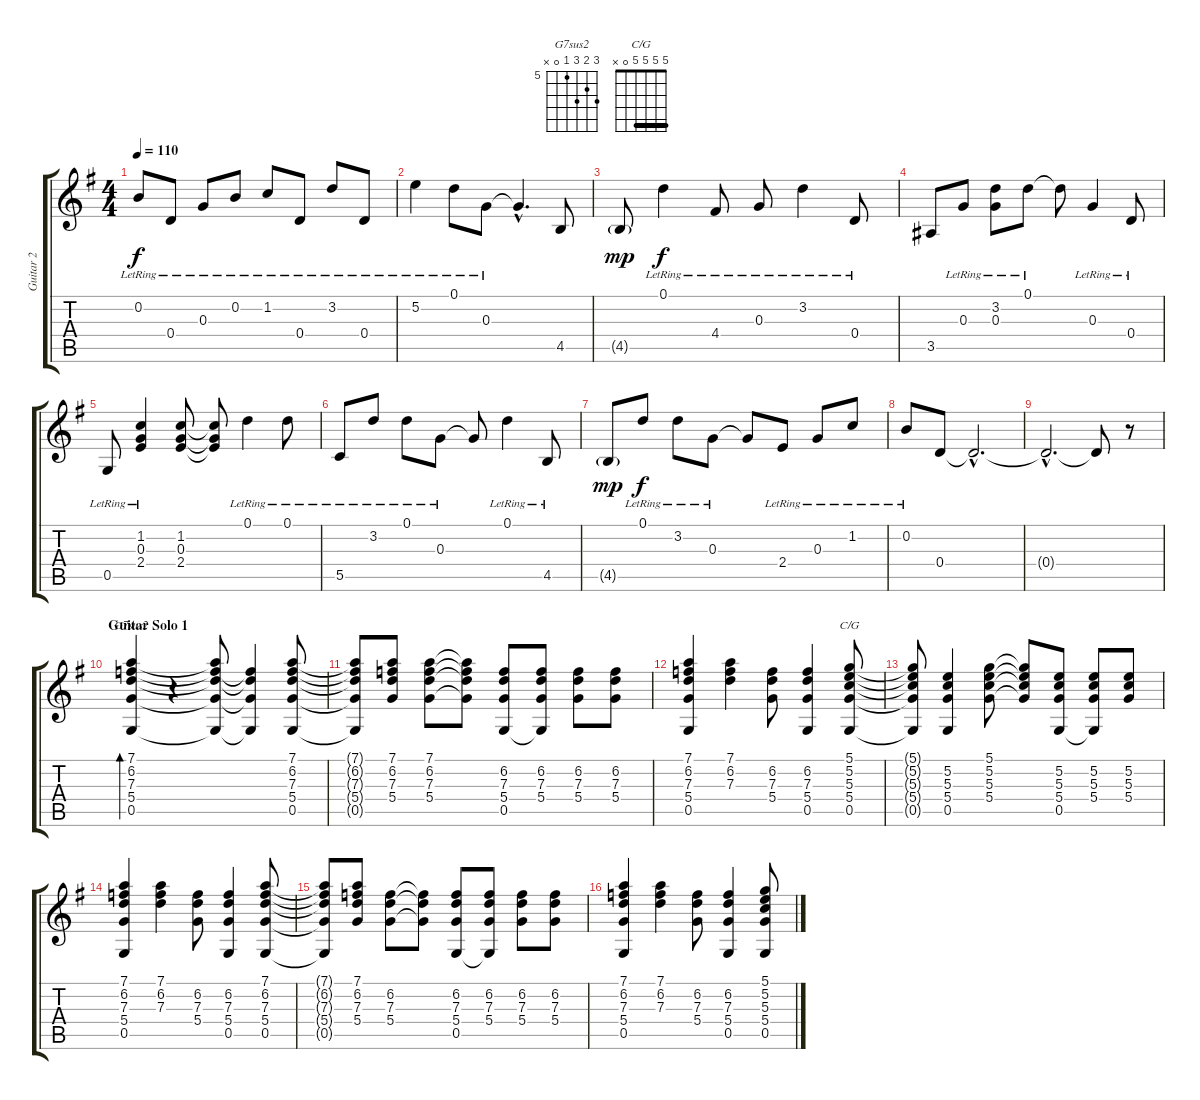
\track ("Guitar 2" "Guitar 2") {instrument electricguitarjazz}
\staff {score tabs}
\tuning (D4 B3 G3 D3 G2 D2) {hide}
\chord ("G7sus2" 7 6 7 5 0 x) {firstfret 5}
\chord ("C/G" 5 5 5 5 0 x) {barre 5}
\ts (4 4)
\tempo 110
\clef g2
\ks g
0.2{lr}.8{dy f} 0.4{lr}.8 0.3{lr}.8 0.2{lr}.8 1.2{lr}.8 0.4{lr}.8 3.2{lr}.8 0.4{lr}.8 |
5.2{lr}.4 0.1{lr}.8 0.3{lr}.8 0.3{hac t}.4{d} 4.5.8 |
4.5{g}.8{dy mp} 0.1{lr}.4{dy f} 4.4{lr}.8 0.3{lr}.8 3.2{lr}.4 0.4{lr}.8 |
3.5.8 0.3{lr}.8 (3.2{lr} 0.3{lr}).8 0.1{lr}.8 0.1{t}.8 0.3{lr}.4 0.4{lr}.8 |
0.5{lr}.8 (1.2{lr} 0.3{lr} 2.4{lr}).4 (1.2 0.3 2.4).8 (1.2{t} 0.3{t} 2.4{t}).8 0.1{lr}.4 0.1{lr}.8 |
5.5{lr}.8 3.2{lr}.8 0.1{lr}.8 0.3{lr}.8 0.3{t}.8 0.1{lr}.4 4.5{lr}.8 |
4.5{g}.8{dy mp} 0.1{lr}.8{dy f} 3.2{lr}.8 0.3{lr}.8 0.3{t}.8 2.4{lr}.8 0.3{lr}.8 1.2{lr}.8 |
0.2{lr}.8 0.4.8 0.4{hac t}.2{d} |
0.4{hac t}.2{d} 0.4{t}.8 r.8 |
\section ("" "Guitar Solo 1")
(7.1 6.2 7.3 5.4 0.5).4{bd 240 ch "G7sus2" volume 9} r.4 (7.1{t} 6.2{t} 7.3{t} 5.4{t} 0.5{t}).8 (6.2{t} 7.3{t} 5.4{t} 0.5{t}).4 (7.1 6.2 7.3 5.4 0.5).8 |
(7.1{t} 6.2{t} 7.3{t} 5.4{t} 0.5{t}).8 (7.1 6.2 7.3 5.4).8 (7.1 6.2 7.3 5.4).8 (7.1{t} 6.2{t} 7.3{t} 5.4{t}).8 (6.2 7.3 5.4 0.5).8 (6.2 7.3 5.4 0.5{t}).8 (6.2 7.3 5.4).8 (6.2 7.3 5.4).8 |
(7.1 6.2 7.3 5.4 0.5).4 (7.1 6.2 7.3).4 (6.2 7.3 5.4).8 (6.2 7.3 5.4 0.5).4 (5.1 5.2 5.3 5.4 0.5).8{ch "C/G"} |
(5.1{t} 5.2{t} 5.3{t} 5.4{t} 0.5{t}).8 (5.2 5.3 5.4 0.5).4 (5.1 5.2 5.3 5.4).8 (5.1{t} 5.2{t} 5.3{t} 5.4{t}).8 (5.2 5.3 5.4 0.5).8 (5.2 5.3 5.4 0.5{t}).8 (5.2 5.3 5.4).8 |
(7.1 6.2 7.3 5.4 0.5).4 (7.1 6.2 7.3).4 (6.2 7.3 5.4).8 (6.2 7.3 5.4 0.5).4 (7.1 6.2 7.3 5.4 0.5).8 |
(7.1{t} 6.2{t} 7.3{t} 5.4{t} 0.5{t}).8 (7.1 6.2 7.3 5.4).8 (6.2 7.3 5.4).8 (6.2{t} 7.3{t} 5.4{t}).8 (6.2 7.3 5.4 0.5).8 (6.2 7.3 5.4 0.5{t}).8 (6.2 7.3 5.4).8 (6.2 7.3 5.4).8 |
(7.1 6.2 7.3 5.4 0.5).4 (7.1 6.2 7.3).4 (6.2 7.3 5.4).8 (6.2 7.3 5.4 0.5).4 (5.1 5.2 5.3 5.4 0.5).8
